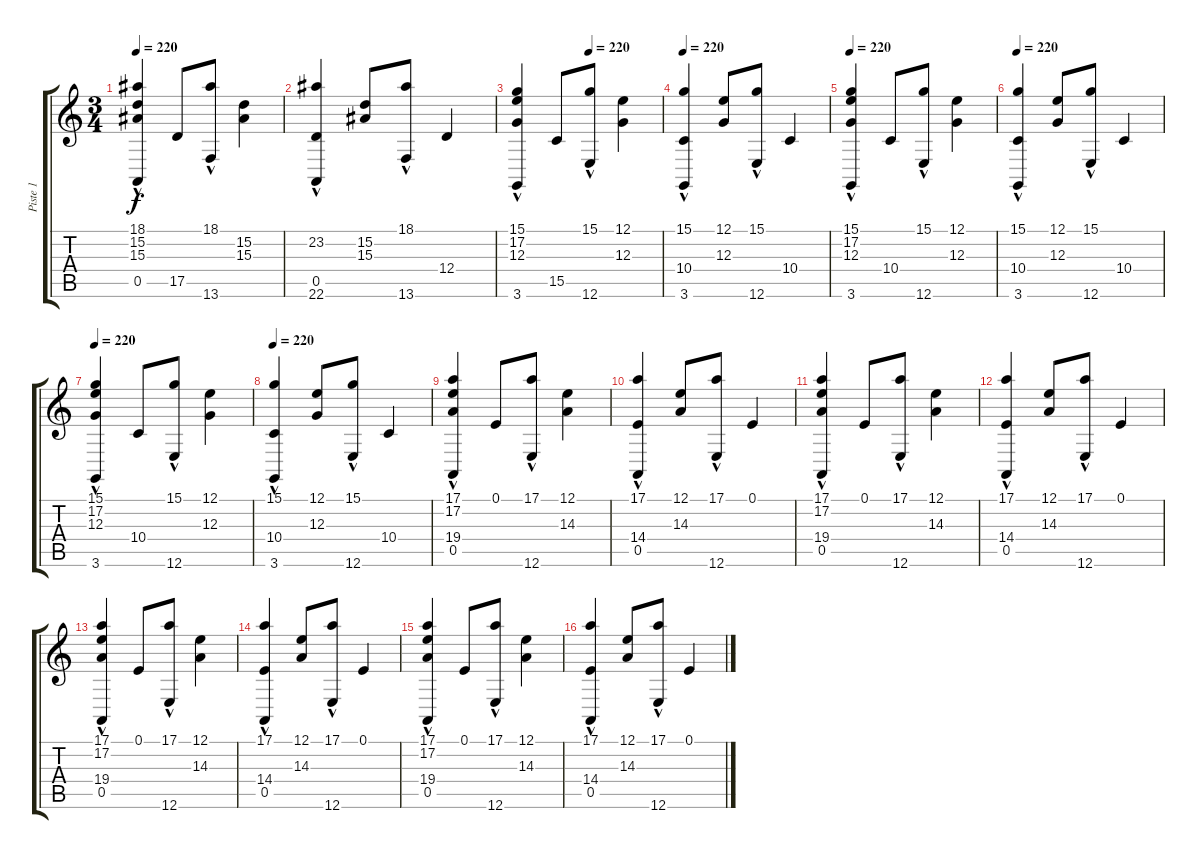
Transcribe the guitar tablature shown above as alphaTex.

\track ("Piste 1" "Piste 1") {instrument harpsichord}
\staff {score tabs}
\tuning (E4 B3 G3 D3 A2 E2) {hide}
\ts (3 4)
\tempo 220
\clef g2
\ks c
(18.1{hac} 15.2 15.3 0.5{hac}).4{dy f} 17.5.8 (18.1{hac} 13.6{hac}).8 (15.2 15.3).4 |
(23.2{hac} 0.5{hac} 22.6).4 (15.2 15.3).8 (18.1{hac} 13.6{hac}).8 12.4.4 |
\tempo (220 0.5)
(15.1{hac} 17.2 12.3 3.6{hac}).4 15.5.8 (15.1{hac} 12.6{hac}).8 (12.1 12.3).4 |
\tempo 220
(15.1{hac} 10.4 3.6{hac}).4 (12.1 12.3).8 (15.1{hac} 12.6{hac}).8 10.4.4 |
\tempo 220
(15.1{hac} 17.2 12.3 3.6{hac}).4 10.4.8 (15.1{hac} 12.6{hac}).8 (12.1 12.3).4 |
\tempo 220
(15.1{hac} 10.4 3.6{hac}).4 (12.1 12.3).8 (15.1{hac} 12.6{hac}).8 10.4.4 |
\tempo 220
(15.1{hac} 17.2 12.3 3.6{hac}).4 10.4.8 (15.1{hac} 12.6{hac}).8 (12.1 12.3).4 |
\tempo 220
(15.1{hac} 10.4 3.6{hac}).4 (12.1 12.3).8 (15.1{hac} 12.6{hac}).8 10.4.4 |
(17.1{hac} 17.2 19.4 0.5{hac}).4 0.1.8 (17.1{hac} 12.6{hac}).8 (12.1 14.3).4 |
(17.1{hac} 14.4 0.5{hac}).4 (12.1 14.3).8 (17.1{hac} 12.6{hac}).8 0.1.4 |
(17.1{hac} 17.2 19.4 0.5{hac}).4 0.1.8 (17.1{hac} 12.6{hac}).8 (12.1 14.3).4 |
(17.1{hac} 14.4 0.5{hac}).4 (12.1 14.3).8 (17.1{hac} 12.6{hac}).8 0.1.4 |
(17.1{hac} 17.2 19.4 0.5{hac}).4 0.1.8 (17.1{hac} 12.6{hac}).8 (12.1 14.3).4 |
(17.1{hac} 14.4 0.5{hac}).4 (12.1 14.3).8 (17.1{hac} 12.6{hac}).8 0.1.4 |
(17.1{hac} 17.2 19.4 0.5{hac}).4 0.1.8 (17.1{hac} 12.6{hac}).8 (12.1 14.3).4 |
(17.1{hac} 14.4 0.5{hac}).4 (12.1 14.3).8 (17.1{hac} 12.6{hac}).8 0.1.4
